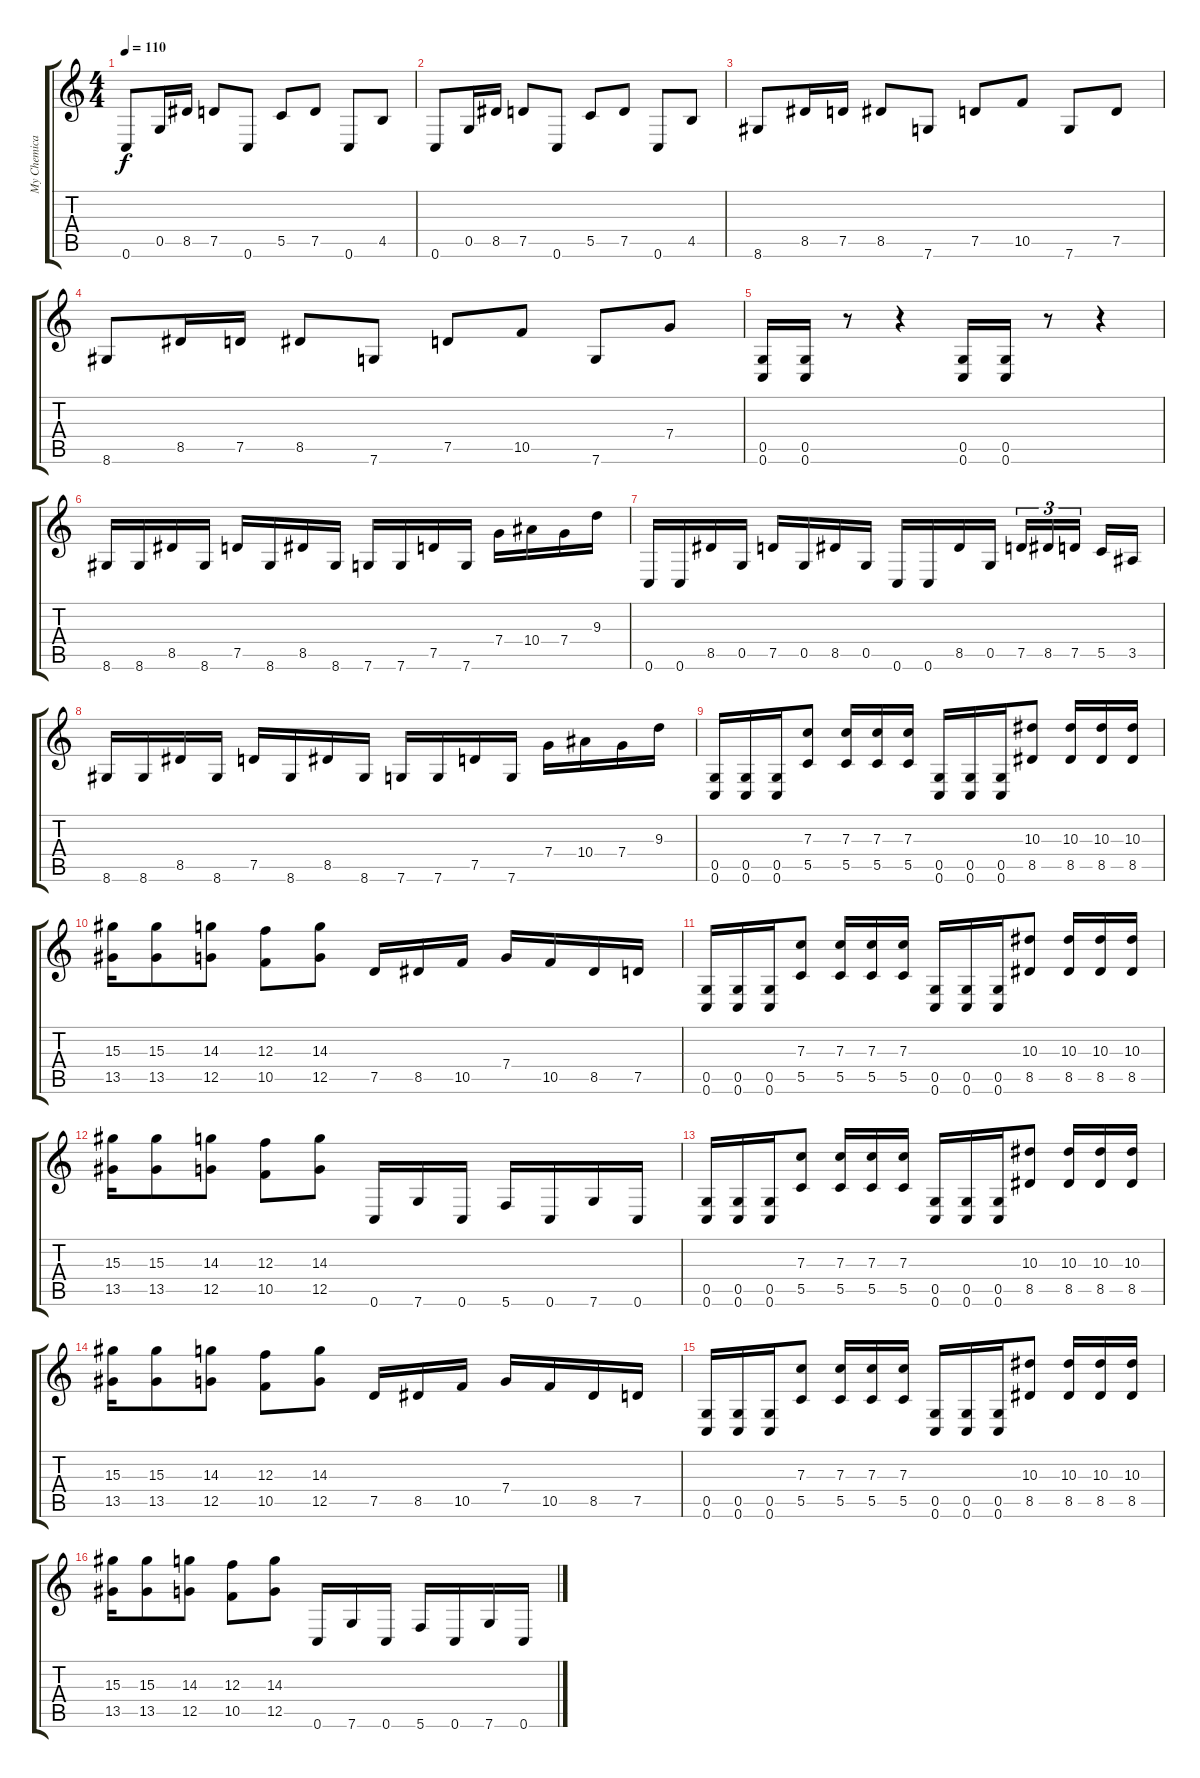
\track ("My Chemical Kevin" "My Chemica") {instrument overdrivenguitar}
\staff {score tabs}
\tuning (D4 A3 F3 C3 G2 C2) {hide}
\ts (4 4)
\tempo 110
\clef g2
\ks c
0.6.8{dy f} 0.5.16 8.5.16 7.5.8 0.6.8 5.5.8 7.5.8 0.6.8 4.5.8 |
0.6.8 0.5.16 8.5.16 7.5.8 0.6.8 5.5.8 7.5.8 0.6.8 4.5.8 |
8.6.8 8.5.16 7.5.16 8.5.8 7.6.8 7.5.8 10.5.8 7.6.8 7.5.8 |
8.6.8 8.5.16 7.5.16 8.5.8 7.6.8 7.5.8 10.5.8 7.6.8 7.4.8 |
(0.5 0.6).16 (0.5 0.6).16 r.8 r.4 (0.5 0.6).16 (0.5 0.6).16 r.8 r.4 |
8.6.16 8.6.16 8.5.16 8.6.16 7.5.16 8.6.16 8.5.16 8.6.16 7.6.16 7.6.16 7.5.16 7.6.16 7.4.16 10.4.16 7.4.16 9.3.16 |
0.6.16 0.6.16 8.5.16 0.5.16 7.5.16 0.5.16 8.5.16 0.5.16 0.6.16 0.6.16 8.5.16 0.5.16 7.5.16{tu (3 2)} 8.5.16{tu (3 2)} 7.5.16{tu (3 2) beam splitsecondary} 5.5.16 3.5.16 |
8.6.16 8.6.16 8.5.16 8.6.16 7.5.16 8.6.16 8.5.16 8.6.16 7.6.16 7.6.16 7.5.16 7.6.16 7.4.16 10.4.16 7.4.16 9.3.16 |
(0.5 0.6).16 (0.5 0.6).16 (0.5 0.6).16 (7.3 5.5).8 (7.3 5.5).16 (7.3 5.5).16 (7.3 5.5).16 (0.5 0.6).16 (0.5 0.6).16 (0.5 0.6).16 (10.3 8.5).8 (10.3 8.5).16 (10.3 8.5).16 (10.3 8.5).16 |
(15.3 13.5).16 (15.3 13.5).8 (14.3 12.5).8 (12.3 10.5).8 (14.3 12.5).8 7.5.16 8.5.16 10.5.16 7.4.16 10.5.16 8.5.16 7.5.16 |
(0.5 0.6).16 (0.5 0.6).16 (0.5 0.6).16 (7.3 5.5).8 (7.3 5.5).16 (7.3 5.5).16 (7.3 5.5).16 (0.5 0.6).16 (0.5 0.6).16 (0.5 0.6).16 (10.3 8.5).8 (10.3 8.5).16 (10.3 8.5).16 (10.3 8.5).16 |
(15.3 13.5).16 (15.3 13.5).8 (14.3 12.5).8 (12.3 10.5).8 (14.3 12.5).8 0.6.16 7.6.16 0.6.16 5.6.16 0.6.16 7.6.16 0.6.16 |
(0.5 0.6).16 (0.5 0.6).16 (0.5 0.6).16 (7.3 5.5).8 (7.3 5.5).16 (7.3 5.5).16 (7.3 5.5).16 (0.5 0.6).16 (0.5 0.6).16 (0.5 0.6).16 (10.3 8.5).8 (10.3 8.5).16 (10.3 8.5).16 (10.3 8.5).16 |
(15.3 13.5).16 (15.3 13.5).8 (14.3 12.5).8 (12.3 10.5).8 (14.3 12.5).8 7.5.16 8.5.16 10.5.16 7.4.16 10.5.16 8.5.16 7.5.16 |
(0.5 0.6).16 (0.5 0.6).16 (0.5 0.6).16 (7.3 5.5).8 (7.3 5.5).16 (7.3 5.5).16 (7.3 5.5).16 (0.5 0.6).16 (0.5 0.6).16 (0.5 0.6).16 (10.3 8.5).8 (10.3 8.5).16 (10.3 8.5).16 (10.3 8.5).16 |
(15.3 13.5).16 (15.3 13.5).8 (14.3 12.5).8 (12.3 10.5).8 (14.3 12.5).8 0.6.16 7.6.16 0.6.16 5.6.16 0.6.16 7.6.16 0.6.16
